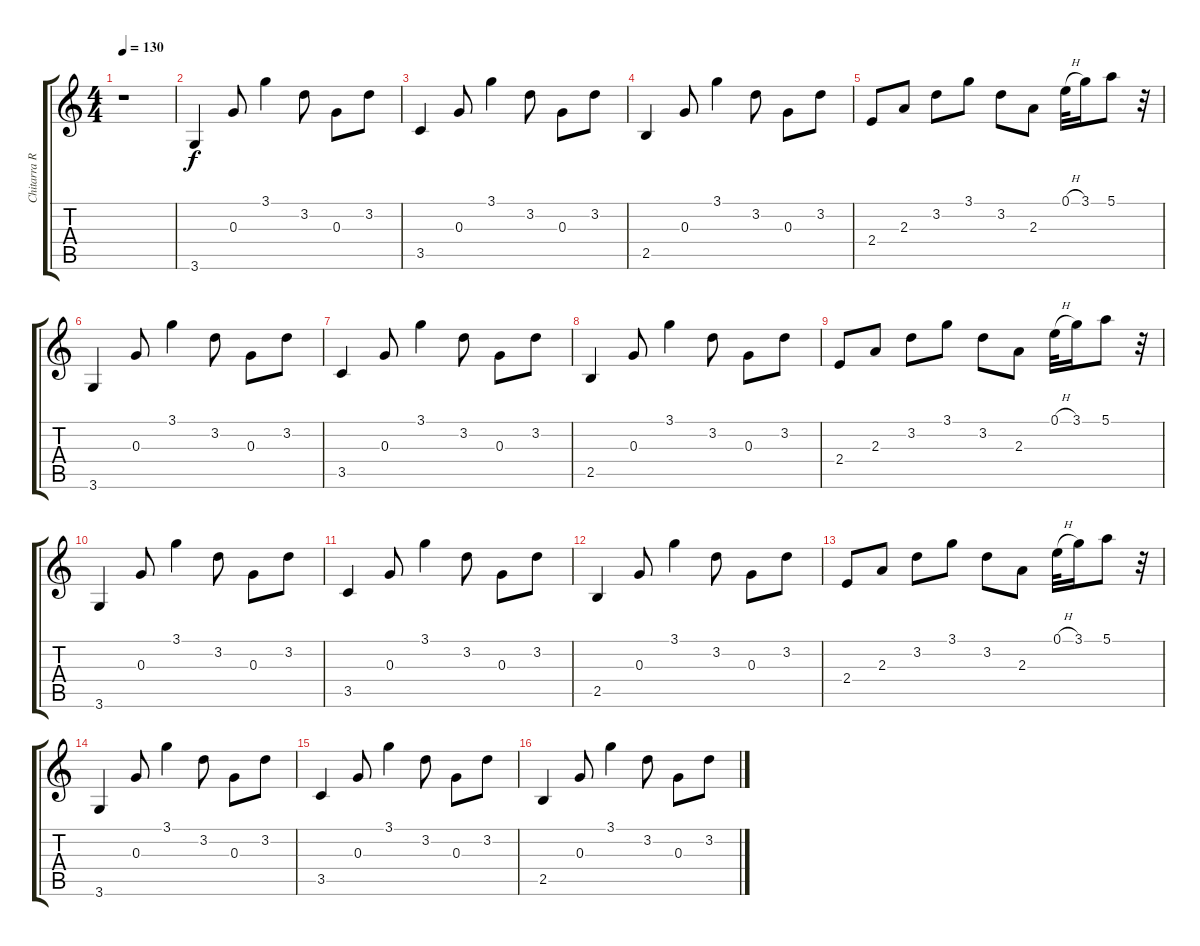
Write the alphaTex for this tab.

\track ("Chitarra Ritmica" "Chitarra R") {instrument acousticguitarnylon}
\staff {score tabs}
\tuning (E4 B3 G3 D3 A2 E2) {hide}
\ts (4 4)
\tempo 130
\clef g2
\ks c
r.1{dy f} |
3.6.4 0.3.8 3.1.4 3.2.8 0.3.8 3.2.8 |
3.5.4 0.3.8 3.1.4 3.2.8 0.3.8 3.2.8 |
2.5.4 0.3.8 3.1.4 3.2.8 0.3.8 3.2.8 |
2.4.8 2.3.8 3.2.8 3.1.8 3.2.8 2.3.8 0.1{h}.32 3.1.16 5.1.8 r.32 |
3.6.4 0.3.8 3.1.4 3.2.8 0.3.8 3.2.8 |
3.5.4 0.3.8 3.1.4 3.2.8 0.3.8 3.2.8 |
2.5.4 0.3.8 3.1.4 3.2.8 0.3.8 3.2.8 |
2.4.8 2.3.8 3.2.8 3.1.8 3.2.8 2.3.8 0.1{h}.32 3.1.16 5.1.8 r.32 |
3.6.4 0.3.8 3.1.4 3.2.8 0.3.8 3.2.8 |
3.5.4 0.3.8 3.1.4 3.2.8 0.3.8 3.2.8 |
2.5.4 0.3.8 3.1.4 3.2.8 0.3.8 3.2.8 |
2.4.8 2.3.8 3.2.8 3.1.8 3.2.8 2.3.8 0.1{h}.32 3.1.16 5.1.8 r.32 |
3.6.4 0.3.8 3.1.4 3.2.8 0.3.8 3.2.8 |
3.5.4 0.3.8 3.1.4 3.2.8 0.3.8 3.2.8 |
2.5.4 0.3.8 3.1.4 3.2.8 0.3.8 3.2.8
